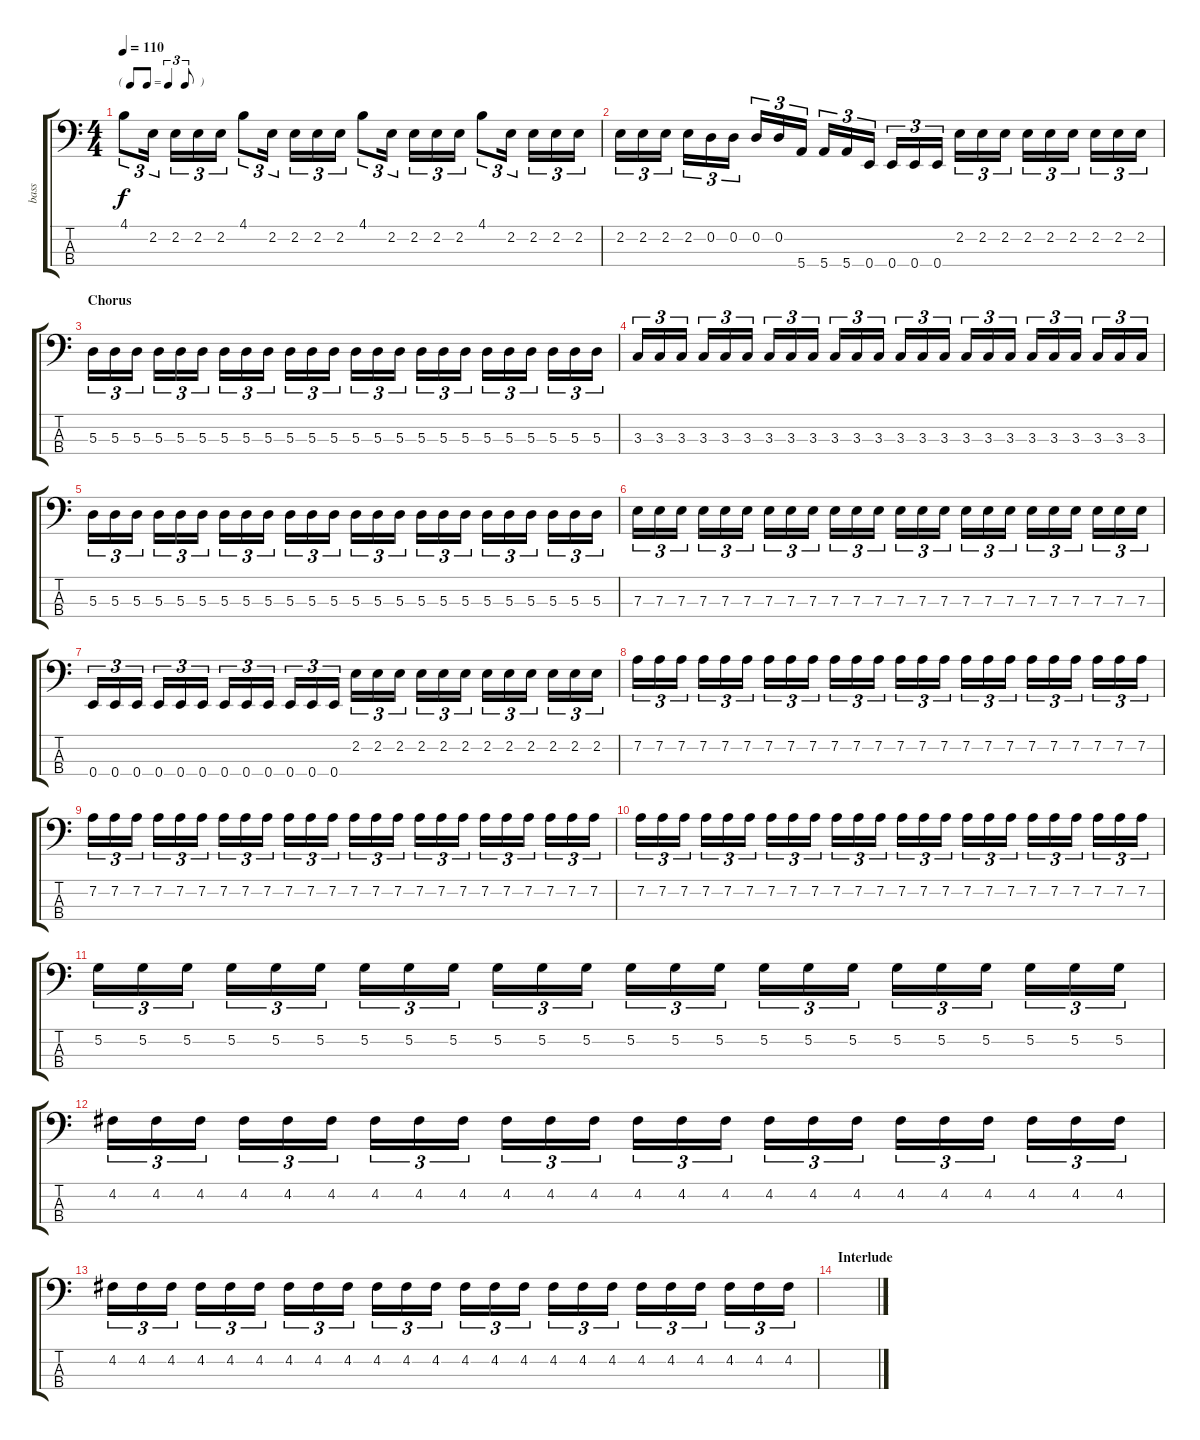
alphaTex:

\track ("bass" "bass") {instrument electricbassfinger}
\staff {score tabs}
\tuning (G2 D2 A1 E1) {hide}
\ts (4 4)
\tf triplet8th
\tempo 110
\clef f4
\ks c
4.1.8{tu (3 2) dy f} 2.2.16{tu (3 2)} 2.2.16{tu (3 2)} 2.2.16{tu (3 2)} 2.2.16{tu (3 2)} 4.1.8{tu (3 2)} 2.2.16{tu (3 2)} 2.2.16{tu (3 2)} 2.2.16{tu (3 2)} 2.2.16{tu (3 2)} 4.1.8{tu (3 2)} 2.2.16{tu (3 2)} 2.2.16{tu (3 2)} 2.2.16{tu (3 2)} 2.2.16{tu (3 2)} 4.1.8{tu (3 2)} 2.2.16{tu (3 2)} 2.2.16{tu (3 2)} 2.2.16{tu (3 2)} 2.2.16{tu (3 2)} |
2.2.16{tu (3 2)} 2.2.16{tu (3 2)} 2.2.16{tu (3 2)} 2.2.16{tu (3 2)} 0.2.16{tu (3 2)} 0.2.16{tu (3 2)} 0.2.16{tu (3 2)} 0.2.16{tu (3 2)} 5.4.16{tu (3 2)} 5.4.16{tu (3 2)} 5.4.16{tu (3 2)} 0.4.16{tu (3 2)} 0.4.16{tu (3 2)} 0.4.16{tu (3 2)} 0.4.16{tu (3 2)} 2.2.16{tu (3 2)} 2.2.16{tu (3 2)} 2.2.16{tu (3 2)} 2.2.16{tu (3 2)} 2.2.16{tu (3 2)} 2.2.16{tu (3 2)} 2.2.16{tu (3 2)} 2.2.16{tu (3 2)} 2.2.16{tu (3 2)} |
\section ("" "Chorus")
5.3.16{tu (3 2)} 5.3.16{tu (3 2)} 5.3.16{tu (3 2)} 5.3.16{tu (3 2)} 5.3.16{tu (3 2)} 5.3.16{tu (3 2)} 5.3.16{tu (3 2)} 5.3.16{tu (3 2)} 5.3.16{tu (3 2)} 5.3.16{tu (3 2)} 5.3.16{tu (3 2)} 5.3.16{tu (3 2)} 5.3.16{tu (3 2)} 5.3.16{tu (3 2)} 5.3.16{tu (3 2)} 5.3.16{tu (3 2)} 5.3.16{tu (3 2)} 5.3.16{tu (3 2)} 5.3.16{tu (3 2)} 5.3.16{tu (3 2)} 5.3.16{tu (3 2)} 5.3.16{tu (3 2)} 5.3.16{tu (3 2)} 5.3.16{tu (3 2)} |
3.3.16{tu (3 2)} 3.3.16{tu (3 2)} 3.3.16{tu (3 2)} 3.3.16{tu (3 2)} 3.3.16{tu (3 2)} 3.3.16{tu (3 2)} 3.3.16{tu (3 2)} 3.3.16{tu (3 2)} 3.3.16{tu (3 2)} 3.3.16{tu (3 2)} 3.3.16{tu (3 2)} 3.3.16{tu (3 2)} 3.3.16{tu (3 2)} 3.3.16{tu (3 2)} 3.3.16{tu (3 2)} 3.3.16{tu (3 2)} 3.3.16{tu (3 2)} 3.3.16{tu (3 2)} 3.3.16{tu (3 2)} 3.3.16{tu (3 2)} 3.3.16{tu (3 2)} 3.3.16{tu (3 2)} 3.3.16{tu (3 2)} 3.3.16{tu (3 2)} |
5.3.16{tu (3 2)} 5.3.16{tu (3 2)} 5.3.16{tu (3 2)} 5.3.16{tu (3 2)} 5.3.16{tu (3 2)} 5.3.16{tu (3 2)} 5.3.16{tu (3 2)} 5.3.16{tu (3 2)} 5.3.16{tu (3 2)} 5.3.16{tu (3 2)} 5.3.16{tu (3 2)} 5.3.16{tu (3 2)} 5.3.16{tu (3 2)} 5.3.16{tu (3 2)} 5.3.16{tu (3 2)} 5.3.16{tu (3 2)} 5.3.16{tu (3 2)} 5.3.16{tu (3 2)} 5.3.16{tu (3 2)} 5.3.16{tu (3 2)} 5.3.16{tu (3 2)} 5.3.16{tu (3 2)} 5.3.16{tu (3 2)} 5.3.16{tu (3 2)} |
7.3.16{tu (3 2)} 7.3.16{tu (3 2)} 7.3.16{tu (3 2)} 7.3.16{tu (3 2)} 7.3.16{tu (3 2)} 7.3.16{tu (3 2)} 7.3.16{tu (3 2)} 7.3.16{tu (3 2)} 7.3.16{tu (3 2)} 7.3.16{tu (3 2)} 7.3.16{tu (3 2)} 7.3.16{tu (3 2)} 7.3.16{tu (3 2)} 7.3.16{tu (3 2)} 7.3.16{tu (3 2)} 7.3.16{tu (3 2)} 7.3.16{tu (3 2)} 7.3.16{tu (3 2)} 7.3.16{tu (3 2)} 7.3.16{tu (3 2)} 7.3.16{tu (3 2)} 7.3.16{tu (3 2)} 7.3.16{tu (3 2)} 7.3.16{tu (3 2)} |
0.4.16{tu (3 2)} 0.4.16{tu (3 2)} 0.4.16{tu (3 2)} 0.4.16{tu (3 2)} 0.4.16{tu (3 2)} 0.4.16{tu (3 2)} 0.4.16{tu (3 2)} 0.4.16{tu (3 2)} 0.4.16{tu (3 2)} 0.4.16{tu (3 2)} 0.4.16{tu (3 2)} 0.4.16{tu (3 2)} 2.2.16{tu (3 2)} 2.2.16{tu (3 2)} 2.2.16{tu (3 2)} 2.2.16{tu (3 2)} 2.2.16{tu (3 2)} 2.2.16{tu (3 2)} 2.2.16{tu (3 2)} 2.2.16{tu (3 2)} 2.2.16{tu (3 2)} 2.2.16{tu (3 2)} 2.2.16{tu (3 2)} 2.2.16{tu (3 2)} |
7.2.16{tu (3 2)} 7.2.16{tu (3 2)} 7.2.16{tu (3 2)} 7.2.16{tu (3 2)} 7.2.16{tu (3 2)} 7.2.16{tu (3 2)} 7.2.16{tu (3 2)} 7.2.16{tu (3 2)} 7.2.16{tu (3 2)} 7.2.16{tu (3 2)} 7.2.16{tu (3 2)} 7.2.16{tu (3 2)} 7.2.16{tu (3 2)} 7.2.16{tu (3 2)} 7.2.16{tu (3 2)} 7.2.16{tu (3 2)} 7.2.16{tu (3 2)} 7.2.16{tu (3 2)} 7.2.16{tu (3 2)} 7.2.16{tu (3 2)} 7.2.16{tu (3 2)} 7.2.16{tu (3 2)} 7.2.16{tu (3 2)} 7.2.16{tu (3 2)} |
7.2.16{tu (3 2)} 7.2.16{tu (3 2)} 7.2.16{tu (3 2)} 7.2.16{tu (3 2)} 7.2.16{tu (3 2)} 7.2.16{tu (3 2)} 7.2.16{tu (3 2)} 7.2.16{tu (3 2)} 7.2.16{tu (3 2)} 7.2.16{tu (3 2)} 7.2.16{tu (3 2)} 7.2.16{tu (3 2)} 7.2.16{tu (3 2)} 7.2.16{tu (3 2)} 7.2.16{tu (3 2)} 7.2.16{tu (3 2)} 7.2.16{tu (3 2)} 7.2.16{tu (3 2)} 7.2.16{tu (3 2)} 7.2.16{tu (3 2)} 7.2.16{tu (3 2)} 7.2.16{tu (3 2)} 7.2.16{tu (3 2)} 7.2.16{tu (3 2)} |
7.2.16{tu (3 2)} 7.2.16{tu (3 2)} 7.2.16{tu (3 2)} 7.2.16{tu (3 2)} 7.2.16{tu (3 2)} 7.2.16{tu (3 2)} 7.2.16{tu (3 2)} 7.2.16{tu (3 2)} 7.2.16{tu (3 2)} 7.2.16{tu (3 2)} 7.2.16{tu (3 2)} 7.2.16{tu (3 2)} 7.2.16{tu (3 2)} 7.2.16{tu (3 2)} 7.2.16{tu (3 2)} 7.2.16{tu (3 2)} 7.2.16{tu (3 2)} 7.2.16{tu (3 2)} 7.2.16{tu (3 2)} 7.2.16{tu (3 2)} 7.2.16{tu (3 2)} 7.2.16{tu (3 2)} 7.2.16{tu (3 2)} 7.2.16{tu (3 2)} |
5.2.16{tu (3 2)} 5.2.16{tu (3 2)} 5.2.16{tu (3 2)} 5.2.16{tu (3 2)} 5.2.16{tu (3 2)} 5.2.16{tu (3 2)} 5.2.16{tu (3 2)} 5.2.16{tu (3 2)} 5.2.16{tu (3 2)} 5.2.16{tu (3 2)} 5.2.16{tu (3 2)} 5.2.16{tu (3 2)} 5.2.16{tu (3 2)} 5.2.16{tu (3 2)} 5.2.16{tu (3 2)} 5.2.16{tu (3 2)} 5.2.16{tu (3 2)} 5.2.16{tu (3 2)} 5.2.16{tu (3 2)} 5.2.16{tu (3 2)} 5.2.16{tu (3 2)} 5.2.16{tu (3 2)} 5.2.16{tu (3 2)} 5.2.16{tu (3 2)} |
4.2.16{tu (3 2)} 4.2.16{tu (3 2)} 4.2.16{tu (3 2)} 4.2.16{tu (3 2)} 4.2.16{tu (3 2)} 4.2.16{tu (3 2)} 4.2.16{tu (3 2)} 4.2.16{tu (3 2)} 4.2.16{tu (3 2)} 4.2.16{tu (3 2)} 4.2.16{tu (3 2)} 4.2.16{tu (3 2)} 4.2.16{tu (3 2)} 4.2.16{tu (3 2)} 4.2.16{tu (3 2)} 4.2.16{tu (3 2)} 4.2.16{tu (3 2)} 4.2.16{tu (3 2)} 4.2.16{tu (3 2)} 4.2.16{tu (3 2)} 4.2.16{tu (3 2)} 4.2.16{tu (3 2)} 4.2.16{tu (3 2)} 4.2.16{tu (3 2)} |
4.2.16{tu (3 2)} 4.2.16{tu (3 2)} 4.2.16{tu (3 2)} 4.2.16{tu (3 2)} 4.2.16{tu (3 2)} 4.2.16{tu (3 2)} 4.2.16{tu (3 2)} 4.2.16{tu (3 2)} 4.2.16{tu (3 2)} 4.2.16{tu (3 2)} 4.2.16{tu (3 2)} 4.2.16{tu (3 2)} 4.2.16{tu (3 2)} 4.2.16{tu (3 2)} 4.2.16{tu (3 2)} 4.2.16{tu (3 2)} 4.2.16{tu (3 2)} 4.2.16{tu (3 2)} 4.2.16{tu (3 2)} 4.2.16{tu (3 2)} 4.2.16{tu (3 2)} 4.2.16{tu (3 2)} 4.2.16{tu (3 2)} 4.2.16{tu (3 2)} |
\section ("" "Interlude")
